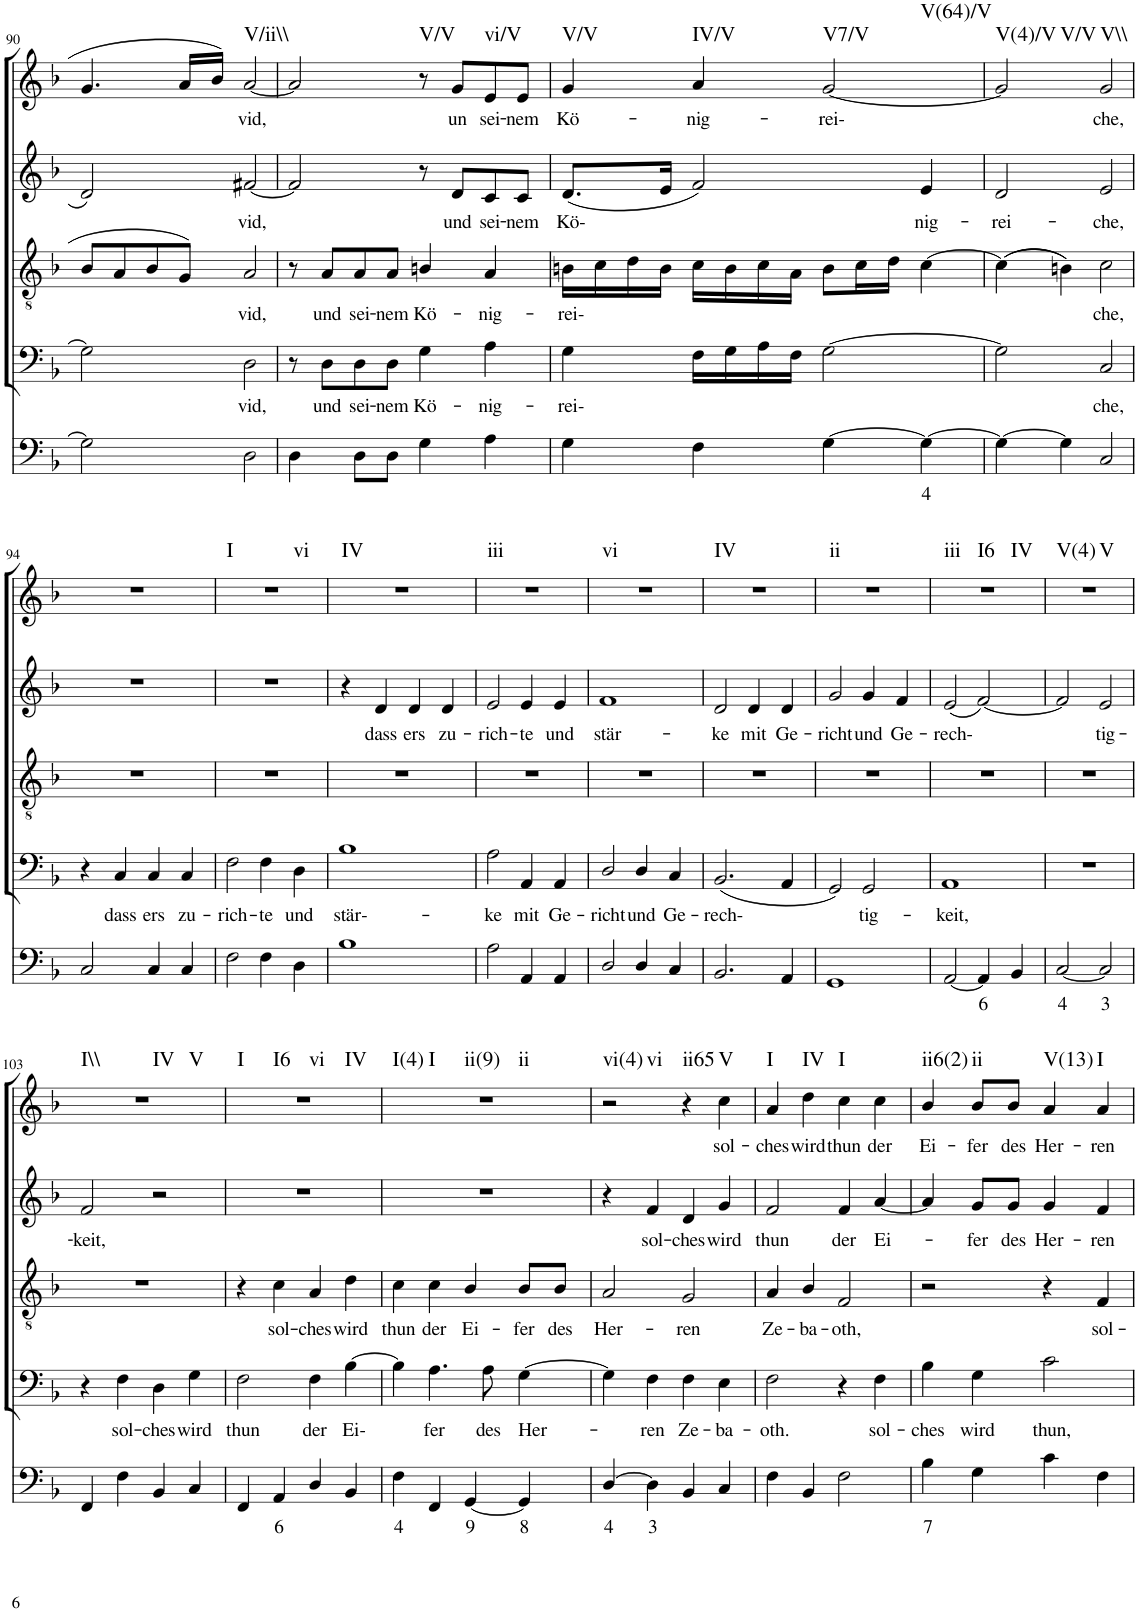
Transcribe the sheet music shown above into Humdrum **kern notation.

**kern	**text	**kern	**text	**kern	**text	**kern	**text	**kern	**text	**harte
*part5	*part5	*part4	*part4	*part3	*part3	*part2	*part2	*part1	*part1	*part1
*staff5	*staff5	*staff4	*staff4	*staff3	*staff3	*staff2	*staff2	*staff1	*staff1	*
*I"Continuo	*	*I"Bass	*	*I"Tenor	*	*I"Alto	*	*I"Soprano	*	*
!!LO:PB:g=z
*clefF4	*	*clefF4	*	*clefGv2	*	*clefG2	*	*clefG2	*	*
*k[b-]	*	*k[b-]	*	*k[b-]	*	*k[b-]	*	*k[b-]	*	*
*M4/4	*	*M4/4	*	*M4/4	*	*M4/4	*	*M4/4	*	*
=90	=90	=90	=90	=90	=90	=90	=90	=90	=90	=90
2G\]	.	2G\]	.	8B-/L	.	2d/	.	4.g/	.	.
.	.	.	.	8A/	.	.	.	.	.	.
.	.	.	.	8B-/	.	.	.	.	.	.
.	.	.	.	8G/J	.	.	.	16a/LL	.	.
.	.	.	.	.	.	.	.	16b-/JJ	.	.
!	!	!	!LO:LY:b	!	!LO:LY:b	!	!LO:LY:b	!	!LO:LY:b	!LO:H:kt=V/ii\\
2D\	.	2D\	vid,	2A/	vid,	[2f#X/	vid,	[2a/	vid,	N
=91	=91	=91	=91	=91	=91	=91	=91	=91	=91	=91
4D\	.	8r	.	8r	.	2f#/]	.	2a/]	.	.
!	!	!	!LO:LY:b	!	!LO:LY:b	!	!	!	!	!
.	.	8D\L	und	8A/L	und	.	.	.	.	.
!	!	!	!LO:LY:b	!	!LO:LY:b	!	!	!	!	!
8D\L	.	8D\	sei-	8A/	sei-	.	.	.	.	.
!	!	!	!LO:LY:b	!	!LO:LY:b	!	!	!	!	!
8D\J	.	8D\J	nem	8A/J	nem	.	.	.	.	.
!	!	!	!LO:LY:b	!	!LO:LY:b	!	!	!	!	!LO:H:kt=V/V
4G\	.	4G\	Kö-	4Bn/	Kö-	8r	.	8r	.	N
!	!	!	!	!	!	!	!LO:LY:b	!	!LO:LY:b	!
.	.	.	.	.	.	8d/L	und	8g/L	un	.
!	!	!	!LO:LY:b	!	!LO:LY:b	!	!LO:LY:b	!	!LO:LY:b	!LO:H:kt=vi/V
4A\	.	4A\	nig-	4A/	nig-	8c/	sei-	8e/	sei-	N
!	!	!	!	!	!	!	!LO:LY:b	!	!LO:LY:b	!
.	.	.	.	.	.	8c/J	nem	8e/J	nem	.
=92	=92	=92	=92	=92	=92	=92	=92	=92	=92	=92
!	!	!	!LO:LY:b	!	!LO:LY:b	!	!LO:LY:b	!	!LO:LY:b	!LO:H:kt=V/V
4G\	.	4G\	rei-	16Bn\LL	rei-	(8.d/L	Kö-	4g/	Kö-	N
.	.	.	.	16c\	.	.	.	.	.	.
.	.	.	.	16d\	.	.	.	.	.	.
.	.	.	.	16B\JJ	.	16e/Jk	.	.	.	.
!	!	!	!	!	!	!	!	!	!LO:LY:b	!LO:H:kt=IV/V
4F\	.	16F\LL	.	16c\LL	.	2f/)	.	4a/	nig-	N
.	.	16G\	.	16B\	.	.	.	.	.	.
.	.	16A\	.	16c\	.	.	.	.	.	.
.	.	16F\JJ	.	16A\JJ	.	.	.	.	.	.
!	!	!	!	!	!	!	!	!	!LO:LY:b	!LO:H:n=1:kt=V7/V
!	!	!	!	!	!	!	!	!	!	!LO:H:n=2:kt=V(64)/V
[4G\	.	[2G\	.	8B\L	.	.	.	[2g/	rei-	N N
.	.	.	.	16c\L	.	.	.	.	.	.
.	.	.	.	16d\JJ	.	.	.	.	.	.
!	!LO:LY:b	!	!	!	!	!	!LO:LY:b	!	!	!
4G\_	4	.	.	[4c\	.	4e/	nig-	.	.	.
=93	=93	=93	=93	=93	=93	=93	=93	=93	=93	=93
!	!	!	!	!	!	!	!LO:LY:b	!	!	!LO:H:n=1:kt=V(4)/V
!	!	!	!	!	!	!	!	!	!	!LO:H:n=2:kt=V/V
4G\_	.	2G\]	.	((4c\]	.	2d/	rei-	2g/]	.	N N
4G\]	.	.	.	4Bn\))	.	.	.	.	.	.
!	!	!	!LO:LY:b	!	!LO:LY:b	!	!LO:LY:b	!	!LO:LY:b	!LO:H:kt=V\\
2C/	.	2C/	che,	2c\	che,	2e/	che,	2g/	che,	N
!!LO:LB:g=z
=94	=94	=94	=94	=94	=94	=94	=94	=94	=94	=94
2C/	.	4r	.	1r	.	1r	.	1r	.	.
!	!	!	!LO:LY:b	!	!	!	!	!	!	!
.	.	4C/	dass	.	.	.	.	.	.	.
!	!	!	!LO:LY:b	!	!	!	!	!	!	!
4C/	.	4C/	ers	.	.	.	.	.	.	.
!	!	!	!LO:LY:b	!	!	!	!	!	!	!
4C/	.	4C/	zu-	.	.	.	.	.	.	.
=95	=95	=95	=95	=95	=95	=95	=95	=95	=95	=95
!	!	!	!LO:LY:b	!	!	!	!	!	!	!LO:H:n=1:kt=I
!	!	!	!	!	!	!	!	!	!	!LO:H:n=2:kt=vi
2F\	.	2F\	rich-	1r	.	1r	.	1r	.	N N
!	!	!	!LO:LY:b	!	!	!	!	!	!	!
4F\	.	4F\	te	.	.	.	.	.	.	.
!	!	!	!LO:LY:b	!	!	!	!	!	!	!
4D\	.	4D\	und	.	.	.	.	.	.	.
=96	=96	=96	=96	=96	=96	=96	=96	=96	=96	=96
!	!	!	!LO:LY:b	!	!	!	!	!	!	!LO:H:kt=IV
1B-	.	1B-	stär--	1r	.	4r	.	1r	.	N
!	!	!	!	!	!	!	!LO:LY:b	!	!	!
.	.	.	.	.	.	4d/	dass	.	.	.
!	!	!	!	!	!	!	!LO:LY:b	!	!	!
.	.	.	.	.	.	4d/	ers	.	.	.
!	!	!	!	!	!	!	!LO:LY:b	!	!	!
.	.	.	.	.	.	4d/	zu-	.	.	.
=97	=97	=97	=97	=97	=97	=97	=97	=97	=97	=97
!	!	!	!LO:LY:b	!	!	!	!LO:LY:b	!	!	!LO:H:kt=iii
2A\	.	2A\	ke	1r	.	2e/	rich-	1r	.	N
!	!	!	!LO:LY:b	!	!	!	!LO:LY:b	!	!	!
4AA/	.	4AA/	mit	.	.	4e/	te	.	.	.
!	!	!	!LO:LY:b	!	!	!	!LO:LY:b	!	!	!
4AA/	.	4AA/	Ge-	.	.	4e/	und	.	.	.
=98	=98	=98	=98	=98	=98	=98	=98	=98	=98	=98
!	!	!	!LO:LY:b	!	!	!	!LO:LY:b	!	!	!LO:H:kt=vi
2D/	.	2D/	richt	1r	.	1f	stär-	1r	.	N
!	!	!	!LO:LY:b	!	!	!	!	!	!	!
4D/	.	4D/	und	.	.	.	.	.	.	.
!	!	!	!LO:LY:b	!	!	!	!	!	!	!
4C/	.	4C/	Ge-	.	.	.	.	.	.	.
=99	=99	=99	=99	=99	=99	=99	=99	=99	=99	=99
!	!	!	!LO:LY:b	!	!	!	!LO:LY:b	!	!	!LO:H:kt=IV
2.BB-/	.	(2.BB-/	rech-	1r	.	2d/	ke	1r	.	N
!	!	!	!	!	!	!	!LO:LY:b	!	!	!
.	.	.	.	.	.	4d/	mit	.	.	.
!	!	!	!	!	!	!	!LO:LY:b	!	!	!
4AA/	.	4AA/	.	.	.	4d/	Ge-	.	.	.
=100	=100	=100	=100	=100	=100	=100	=100	=100	=100	=100
!	!	!	!	!	!	!	!LO:LY:b	!	!	!LO:H:kt=ii
1GG	.	2GG/)	.	1r	.	2g/	richt	1r	.	N
!	!	!	!LO:LY:b	!	!	!	!LO:LY:b	!	!	!
.	.	2GG/	tig-	.	.	4g/	und	.	.	.
!	!	!	!	!	!	!	!LO:LY:b	!	!	!
.	.	.	.	.	.	4f/	Ge-	.	.	.
=101	=101	=101	=101	=101	=101	=101	=101	=101	=101	=101
!	!	!	!LO:LY:b	!	!	!	!LO:LY:b	!	!	!LO:H:n=1:kt=iii
!	!	!	!	!	!	!	!	!	!	!LO:H:n=2:kt=I6
!	!	!	!	!	!	!	!	!	!	!LO:H:n=3:kt=IV
[2AA/	.	1AA	keit,	1r	.	(2e/	rech-	1r	.	N N N
!	!LO:LY:b	!	!	!	!	!	!	!	!	!
4AA/]	6	.	.	.	.	[2f/)	.	.	.	.
4BB-/	.	.	.	.	.	.	.	.	.	.
=102	=102	=102	=102	=102	=102	=102	=102	=102	=102	=102
!	!LO:LY:b	!	!	!	!	!	!	!	!	!LO:H:n=1:kt=V(4)
!	!	!	!	!	!	!	!	!	!	!LO:H:n=2:kt=V
[2C/	4	1r	.	1r	.	2f/]	.	1r	.	N N
!	!LO:LY:b	!	!	!	!	!	!LO:LY:b	!	!	!
2C/]	3	.	.	.	.	2e/	tig-	.	.	.
!!LO:LB:g=z
=103	=103	=103	=103	=103	=103	=103	=103	=103	=103	=103
!	!	!	!	!	!	!	!LO:LY:b	!	!	!LO:H:n=1:kt=I\\
!	!	!	!	!	!	!	!	!	!	!LO:H:n=2:kt=IV
!	!	!	!	!	!	!	!	!	!	!LO:H:n=3:kt=V
4FF/	.	4r	.	1r	.	2f/	keit,	1r	.	N N N
!	!	!	!LO:LY:b	!	!	!	!	!	!	!
4F\	.	4F\	sol-	.	.	.	.	.	.	.
!	!	!	!LO:LY:b	!	!	!	!	!	!	!
4BB-/	.	4D\	ches	.	.	2r	.	.	.	.
!	!	!	!LO:LY:b	!	!	!	!	!	!	!
4C/	.	4G\	wird	.	.	.	.	.	.	.
=104	=104	=104	=104	=104	=104	=104	=104	=104	=104	=104
!	!	!	!LO:LY:b	!	!	!	!	!	!	!LO:H:n=1:kt=I
!	!	!	!	!	!	!	!	!	!	!LO:H:n=2:kt=I6
!	!	!	!	!	!	!	!	!	!	!LO:H:n=3:kt=vi
!	!	!	!	!	!	!	!	!	!	!LO:H:n=4:kt=IV
4FF/	.	2F\	thun	4r	.	1r	.	1r	.	N N N N
!	!LO:LY:b	!	!	!	!LO:LY:b	!	!	!	!	!
4AA/	6	.	.	4c\	sol-	.	.	.	.	.
!	!	!	!LO:LY:b	!	!LO:LY:b	!	!	!	!	!
4D/	.	4F\	der	4A/	ches	.	.	.	.	.
!	!	!	!LO:LY:b	!	!LO:LY:b	!	!	!	!	!
4BB-/	.	[4B-\	Ei-	4d\	wird	.	.	.	.	.
=105	=105	=105	=105	=105	=105	=105	=105	=105	=105	=105
!	!LO:LY:b	!	!	!	!LO:LY:b	!	!	!	!	!LO:H:n=1:kt=I(4)
!	!	!	!	!	!	!	!	!	!	!LO:H:n=2:kt=I
!	!	!	!	!	!	!	!	!	!	!LO:H:n=3:kt=ii(9)
!	!	!	!	!	!	!	!	!	!	!LO:H:n=4:kt=ii
4F\	4	4B-\]	.	4c\	thun	1r	.	1r	.	N N N N
!	!	!	!LO:LY:b	!	!LO:LY:b	!	!	!	!	!
4FF/	.	4.A\	fer	4c\	der	.	.	.	.	.
!	!LO:LY:b	!	!	!	!LO:LY:b	!	!	!	!	!
[4GG/	9	.	.	4B-/	Ei-	.	.	.	.	.
!	!	!	!LO:LY:b	!	!	!	!	!	!	!
.	.	8A\	des	.	.	.	.	.	.	.
!	!LO:LY:b	!	!LO:LY:b	!	!LO:LY:b	!	!	!	!	!
4GG/]	8	[4G\	Her-	8B-/L	fer	.	.	.	.	.
!	!	!	!	!	!LO:LY:b	!	!	!	!	!
.	.	.	.	8B-/J	des	.	.	.	.	.
=106	=106	=106	=106	=106	=106	=106	=106	=106	=106	=106
!	!LO:LY:b	!	!	!	!LO:LY:b	!	!	!	!	!LO:H:n=1:kt=vi(4)
!	!	!	!	!	!	!	!	!	!	!LO:H:n=2:kt=vi
[4D/	4	4G\]	.	2A/	Her-	4r	.	2r	.	N N
!	!LO:LY:b	!	!LO:LY:b	!	!	!	!LO:LY:b	!	!	!
4D\]	3	4F\	ren	.	.	4f/	sol-	.	.	.
!	!	!	!LO:LY:b	!	!LO:LY:b	!	!LO:LY:b	!	!	!LO:H:kt=ii65
4BB-/	.	4F\	Ze-	2G/	ren	4d/	ches	4r	.	N
!	!	!	!LO:LY:b	!	!	!	!LO:LY:b	!	!LO:LY:b	!LO:H:kt=V
4C/	.	4E\	ba-	.	.	4g/	wird	4cc\	sol-	N
=107	=107	=107	=107	=107	=107	=107	=107	=107	=107	=107
!	!	!	!LO:LY:b	!	!LO:LY:b	!	!LO:LY:b	!	!LO:LY:b	!LO:H:kt=I
4F\	.	2F\	oth.	4A/	Ze-	2f/	thun	4a/	ches	N
!	!	!	!	!	!LO:LY:b	!	!	!	!LO:LY:b	!LO:H:kt=IV
4BB-/	.	.	.	4B-/	ba-	.	.	4dd\	wird	N
!	!	!	!	!	!LO:LY:b	!	!LO:LY:b	!	!LO:LY:b	!LO:H:kt=I
2F\	.	4r	.	2F/	oth,	4f/	der	4cc\	thun	N
!	!	!	!LO:LY:b	!	!	!	!LO:LY:b	!	!LO:LY:b	!
.	.	4F\	sol-	.	.	[4a/	Ei-	4cc\	der	.
=108	=108	=108	=108	=108	=108	=108	=108	=108	=108	=108
!	!LO:LY:b	!	!LO:LY:b	!	!	!	!	!	!LO:LY:b	!LO:H:kt=ii6(2)
4B-\	7	4B-\	ches	2r	.	4a/]	.	4b-/	Ei-	N
!	!	!	!LO:LY:b	!	!	!	!LO:LY:b	!	!LO:LY:b	!LO:H:kt=ii
4G\	.	4G\	wird	.	.	8g/L	fer	8b-/L	fer	N
!	!	!	!	!	!	!	!LO:LY:b	!	!LO:LY:b	!
.	.	.	.	.	.	8g/J	des	8b-/J	des	.
!	!	!	!LO:LY:b	!	!	!	!LO:LY:b	!	!LO:LY:b	!LO:H:kt=V(13)
4c\	.	2c\	thun,	4r	.	4g/	Her-	4a/	Her-	N
!	!	!	!	!	!LO:LY:b	!	!LO:LY:b	!	!LO:LY:b	!LO:H:kt=I
4F\	.	.	.	4F/	sol-	4f/	ren	4a/	ren	N
=	=	=	=	=	=	=	=	=	=	=
*-	*-	*-	*-	*-	*-	*-	*-	*-	*-	*-
